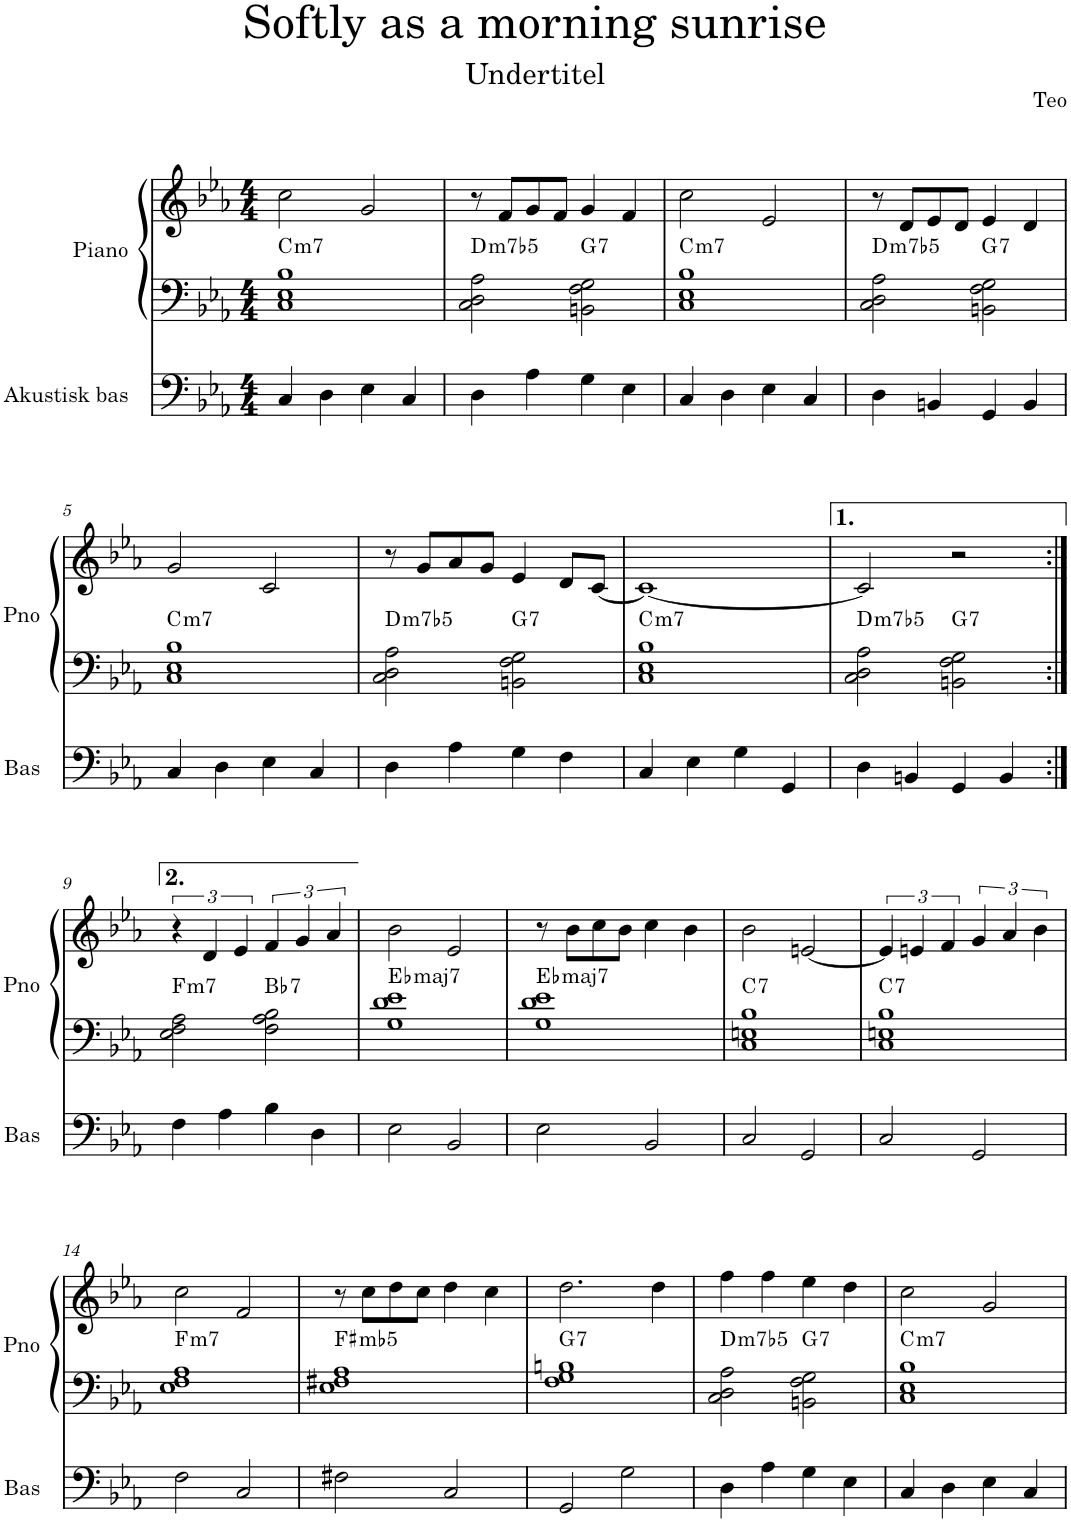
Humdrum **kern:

**kern	**kern	**kern	**harte
*part2	*part1	*part1	*part1
*staff3	*staff2	*staff1	*
*I"Akustisk bas	*I"Piano	*	*
*I'Bas	*I'Pno	*	*
*clefF4	*clefF4	*clefG2	*
*Trd7c12	*	*	*
*k[b-e-a-]	*k[b-e-a-]	*k[b-e-a-]	*
*M4/4	*M4/4	*M4/4	*
=1	=1	=1	=1
!	!	!	!LO:H:kt=m7
4C/	1C 1E- 1B-	2cc\	C:min7
4D\	.	.	.
4E-\	.	2g/	.
4C/	.	.	.
=2	=2	=2	=2
!	!	!	!LO:H:kt=m7b5
4D\	2C\ 2D\ 2A-\	8r	D:hdim7
.	.	8f/L	.
4A-\	.	8g/	.
.	.	8f/J	.
!	!	!	!LO:H:kt=7
4G\	2BBn\ 2F\ 2G\	4g/	G:7
4E-\	.	4f/	.
=3	=3	=3	=3
!	!	!	!LO:H:kt=m7
4C/	1C 1E- 1B-	2cc\	C:min7
4D\	.	.	.
4E-\	.	2e-/	.
4C/	.	.	.
=4	=4	=4	=4
!	!	!	!LO:H:kt=m7b5
4D\	2C\ 2D\ 2A-\	8r	D:hdim7
.	.	8d/L	.
4BBn/	.	8e-/	.
.	.	8d/J	.
!	!	!	!LO:H:kt=7
4GG/	2BBn\ 2F\ 2G\	4e-/	G:7
4BB/	.	4d/	.
!!LO:LB:g=z
=5	=5	=5	=5
!	!	!	!LO:H:kt=m7
4C/	1C 1E- 1B-	2g/	C:min7
4D\	.	.	.
4E-\	.	2c/	.
4C/	.	.	.
=6	=6	=6	=6
!	!	!	!LO:H:kt=m7b5
4D\	2C\ 2D\ 2A-\	8r	D:hdim7
.	.	8g/L	.
4A-\	.	8a-/	.
.	.	8g/J	.
!	!	!	!LO:H:kt=7
4G\	2BBn\ 2F\ 2G\	4e-/	G:7
4F\	.	8d/L	.
.	.	[8c/J	.
=7	=7	=7	=7
!	!	!	!LO:H:kt=m7
4C/	1C 1E- 1B-	1c_	C:min7
4E-\	.	.	.
4G\	.	.	.
4GG/	.	.	.
=8	=8	=8	=8
!	!	!	!LO:H:kt=m7b5
4D\	2C\ 2D\ 2A-\	2c/]	D:hdim7
4BBn/	.	.	.
!	!	!	!LO:H:kt=7
4GG/	2BBn\ 2F\ 2G\	2r	G:7
4BB/	.	.	.
!!LO:LB:g=z
=9:|!	=9:|!	=9:|!	=9:|!
!	!	!	!LO:H:kt=m7
4F\	2E-\ 2F\ 2A-\	6r	F:min7
.	.	6d/	.
4A-\	.	.	.
.	.	6e-/	.
!	!	!	!LO:H:kt=7
4B-\	2F\ 2A-\ 2B-\	6f/	Bb:7
.	.	6g/	.
4D\	.	.	.
.	.	6a-/	.
=10	=10	=10	=10
!	!	!	!LO:H:kt=maj7
2E-\	1G 1d 1e-	2b-\	Eb:maj7
2BB-/	.	2e-/	.
=11	=11	=11	=11
!	!	!	!LO:H:kt=maj7
2E-\	1G 1d 1e-	8r	Eb:maj7
.	.	8b-\L	.
.	.	8cc\	.
.	.	8b-\J	.
2BB-/	.	4cc\	.
.	.	4b-\	.
=12	=12	=12	=12
!	!	!	!LO:H:kt=7
2C/	1C 1En 1B-	2b-\	C:7
2GG/	.	[2en/	.
=13	=13	=13	=13
!	!	!	!LO:H:kt=7
2C/	1C 1En 1B-	6e/]	C:7
.	.	6en/	.
.	.	6f/	.
2GG/	.	6g/	.
.	.	6a-/	.
.	.	6b-\	.
!!LO:LB:g=z
=14	=14	=14	=14
!	!	!	!LO:H:kt=m7
2F\	1E- 1F 1A-	2cc\	F:min7
2C/	.	2f/	.
=15	=15	=15	=15
!	!	!	!LO:H:kt=m
2F#X\	1E- 1F#X 1A-	8r	F#:(b3,b5)
.	.	8cc\L	.
.	.	8dd\	.
.	.	8cc\J	.
2C/	.	4dd\	.
.	.	4cc\	.
=16	=16	=16	=16
!	!	!	!LO:H:kt=7
2GG/	1F 1G 1Bn	2.dd\	G:7
2G\	.	.	.
.	.	4dd\	.
=17	=17	=17	=17
!	!	!	!LO:H:kt=m7b5
4D\	2C\ 2D\ 2A-\	4ff\	D:hdim7
4A-\	.	4ff\	.
!	!	!	!LO:H:kt=7
4G\	2BBn\ 2F\ 2G\	4ee-\	G:7
4E-\	.	4dd\	.
=18	=18	=18	=18
!	!	!	!LO:H:kt=m7
4C/	1C 1E- 1B-	2cc\	C:min7
4D\	.	.	.
4E-\	.	2g/	.
4C/	.	.	.
=	=	=	=
*-	*-	*-	*-
